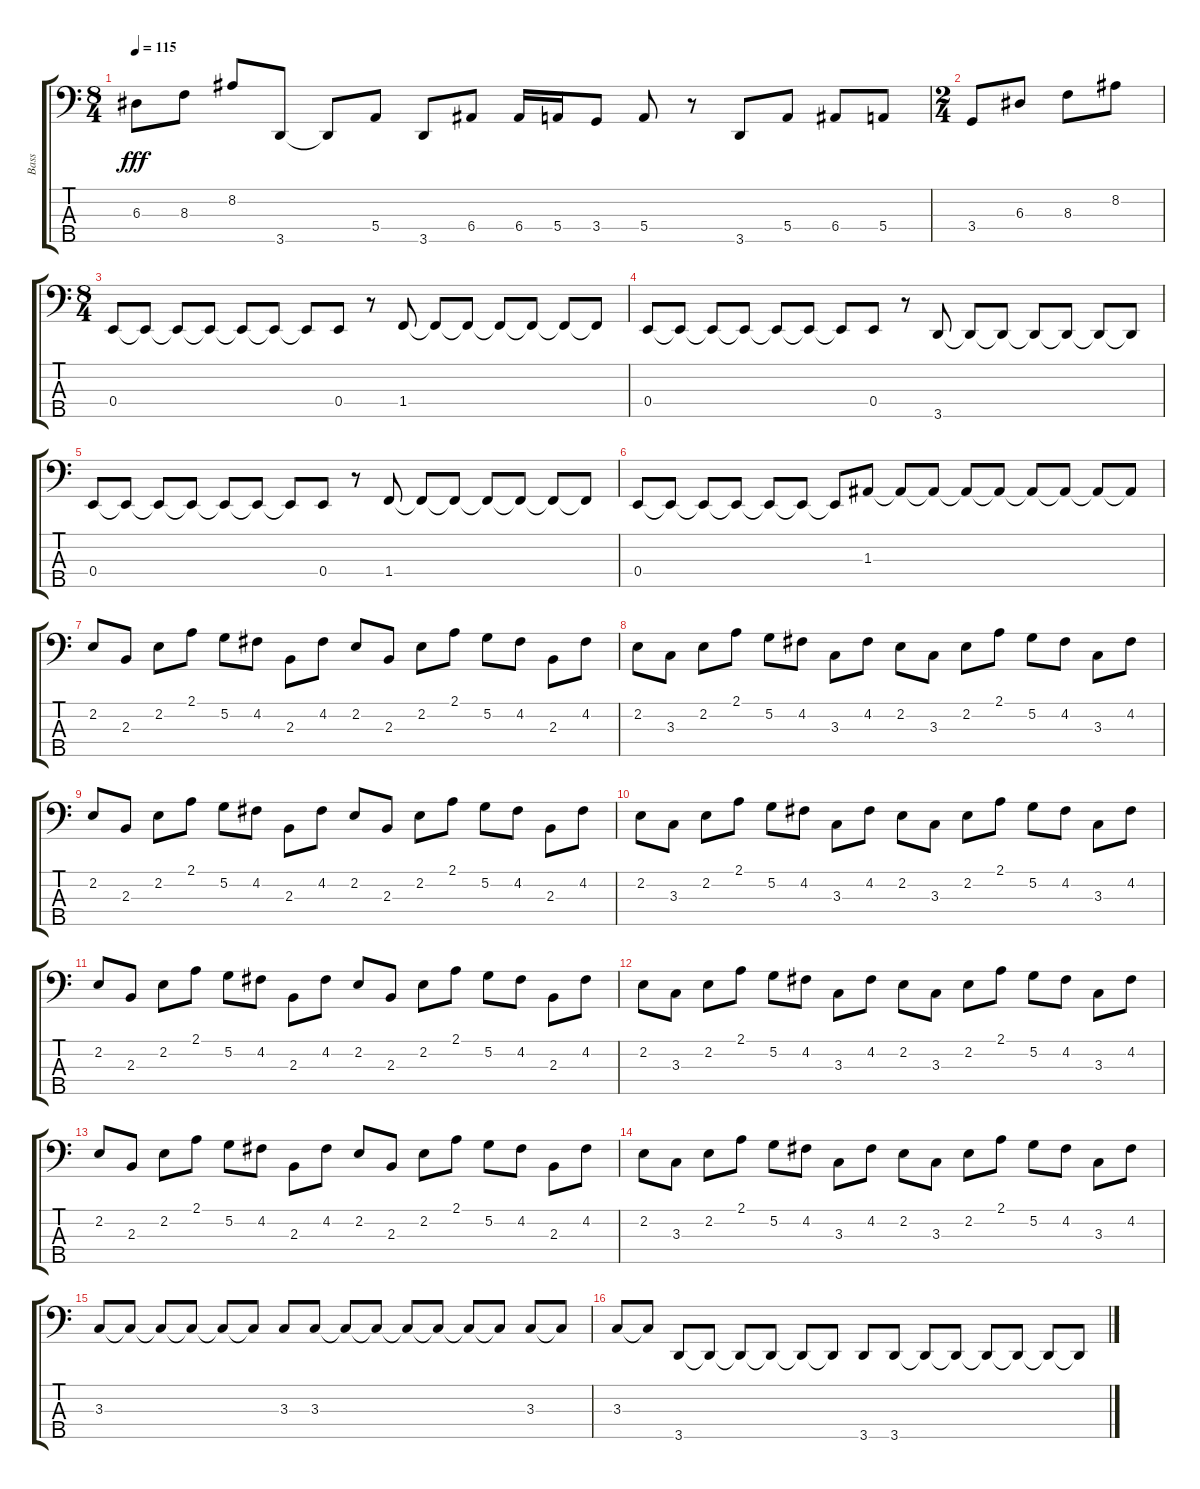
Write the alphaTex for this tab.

\track ("Bass" "Bass") {instrument electricbassfinger}
\staff {score tabs}
\tuning (G2 D2 A1 E1 B0) {hide}
\ts (8 4)
\tempo 115
\clef f4
\ks c
6.3.8{dy fff} 8.3.8 8.2.8 3.5.8 3.5{t}.8 5.4.8 3.5.8 6.4.8 6.4.16 5.4.16 3.4.8 5.4.8 r.8 3.5.8 5.4.8 6.4.8 5.4.8 |
\ts (2 4)
3.4.8 6.3.8 8.3.8 8.2.8 |
\ts (8 4)
0.4.8 0.4{t}.8 0.4{t}.8 0.4{t}.8 0.4{t}.8 0.4{t}.8 0.4{t}.8 0.4.8 r.8 1.4.8 1.4{t}.8 1.4{t}.8 1.4{t}.8 1.4{t}.8 1.4{t}.8 1.4{t}.8 |
0.4.8 0.4{t}.8 0.4{t}.8 0.4{t}.8 0.4{t}.8 0.4{t}.8 0.4{t}.8 0.4.8 r.8 3.5.8 3.5{t}.8 3.5{t}.8 3.5{t}.8 3.5{t}.8 3.5{t}.8 3.5{t}.8 |
0.4.8 0.4{t}.8 0.4{t}.8 0.4{t}.8 0.4{t}.8 0.4{t}.8 0.4{t}.8 0.4.8 r.8 1.4.8 1.4{t}.8 1.4{t}.8 1.4{t}.8 1.4{t}.8 1.4{t}.8 1.4{t}.8 |
0.4.8 0.4{t}.8 0.4{t}.8 0.4{t}.8 0.4{t}.8 0.4{t}.8 0.4{t}.8 1.3.8 1.3{t}.8 1.3{t}.8 1.3{t}.8 1.3{t}.8 1.3{t}.8 1.3{t}.8 1.3{t}.8 1.3{t}.8 |
2.2.8 2.3.8 2.2.8 2.1.8 5.2.8 4.2.8 2.3.8 4.2.8 2.2.8 2.3.8 2.2.8 2.1.8 5.2.8 4.2.8 2.3.8 4.2.8 |
2.2.8 3.3.8 2.2.8 2.1.8 5.2.8 4.2.8 3.3.8 4.2.8 2.2.8 3.3.8 2.2.8 2.1.8 5.2.8 4.2.8 3.3.8 4.2.8 |
2.2.8 2.3.8 2.2.8 2.1.8 5.2.8 4.2.8 2.3.8 4.2.8 2.2.8 2.3.8 2.2.8 2.1.8 5.2.8 4.2.8 2.3.8 4.2.8 |
2.2.8 3.3.8 2.2.8 2.1.8 5.2.8 4.2.8 3.3.8 4.2.8 2.2.8 3.3.8 2.2.8 2.1.8 5.2.8 4.2.8 3.3.8 4.2.8 |
2.2.8 2.3.8 2.2.8 2.1.8 5.2.8 4.2.8 2.3.8 4.2.8 2.2.8 2.3.8 2.2.8 2.1.8 5.2.8 4.2.8 2.3.8 4.2.8 |
2.2.8 3.3.8 2.2.8 2.1.8 5.2.8 4.2.8 3.3.8 4.2.8 2.2.8 3.3.8 2.2.8 2.1.8 5.2.8 4.2.8 3.3.8 4.2.8 |
2.2.8 2.3.8 2.2.8 2.1.8 5.2.8 4.2.8 2.3.8 4.2.8 2.2.8 2.3.8 2.2.8 2.1.8 5.2.8 4.2.8 2.3.8 4.2.8 |
2.2.8 3.3.8 2.2.8 2.1.8 5.2.8 4.2.8 3.3.8 4.2.8 2.2.8 3.3.8 2.2.8 2.1.8 5.2.8 4.2.8 3.3.8 4.2.8 |
3.3.8 3.3{t}.8 3.3{t}.8 3.3{t}.8 3.3{t}.8 3.3{t}.8 3.3.8 3.3.8 3.3{t}.8 3.3{t}.8 3.3{t}.8 3.3{t}.8 3.3{t}.8 3.3{t}.8 3.3.8 3.3{t}.8 |
3.3.8 3.3{t}.8 3.5.8 3.5{t}.8 3.5{t}.8 3.5{t}.8 3.5{t}.8 3.5{t}.8 3.5.8 3.5.8 3.5{t}.8 3.5{t}.8 3.5{t}.8 3.5{t}.8 3.5{t}.8 3.5{t}.8
